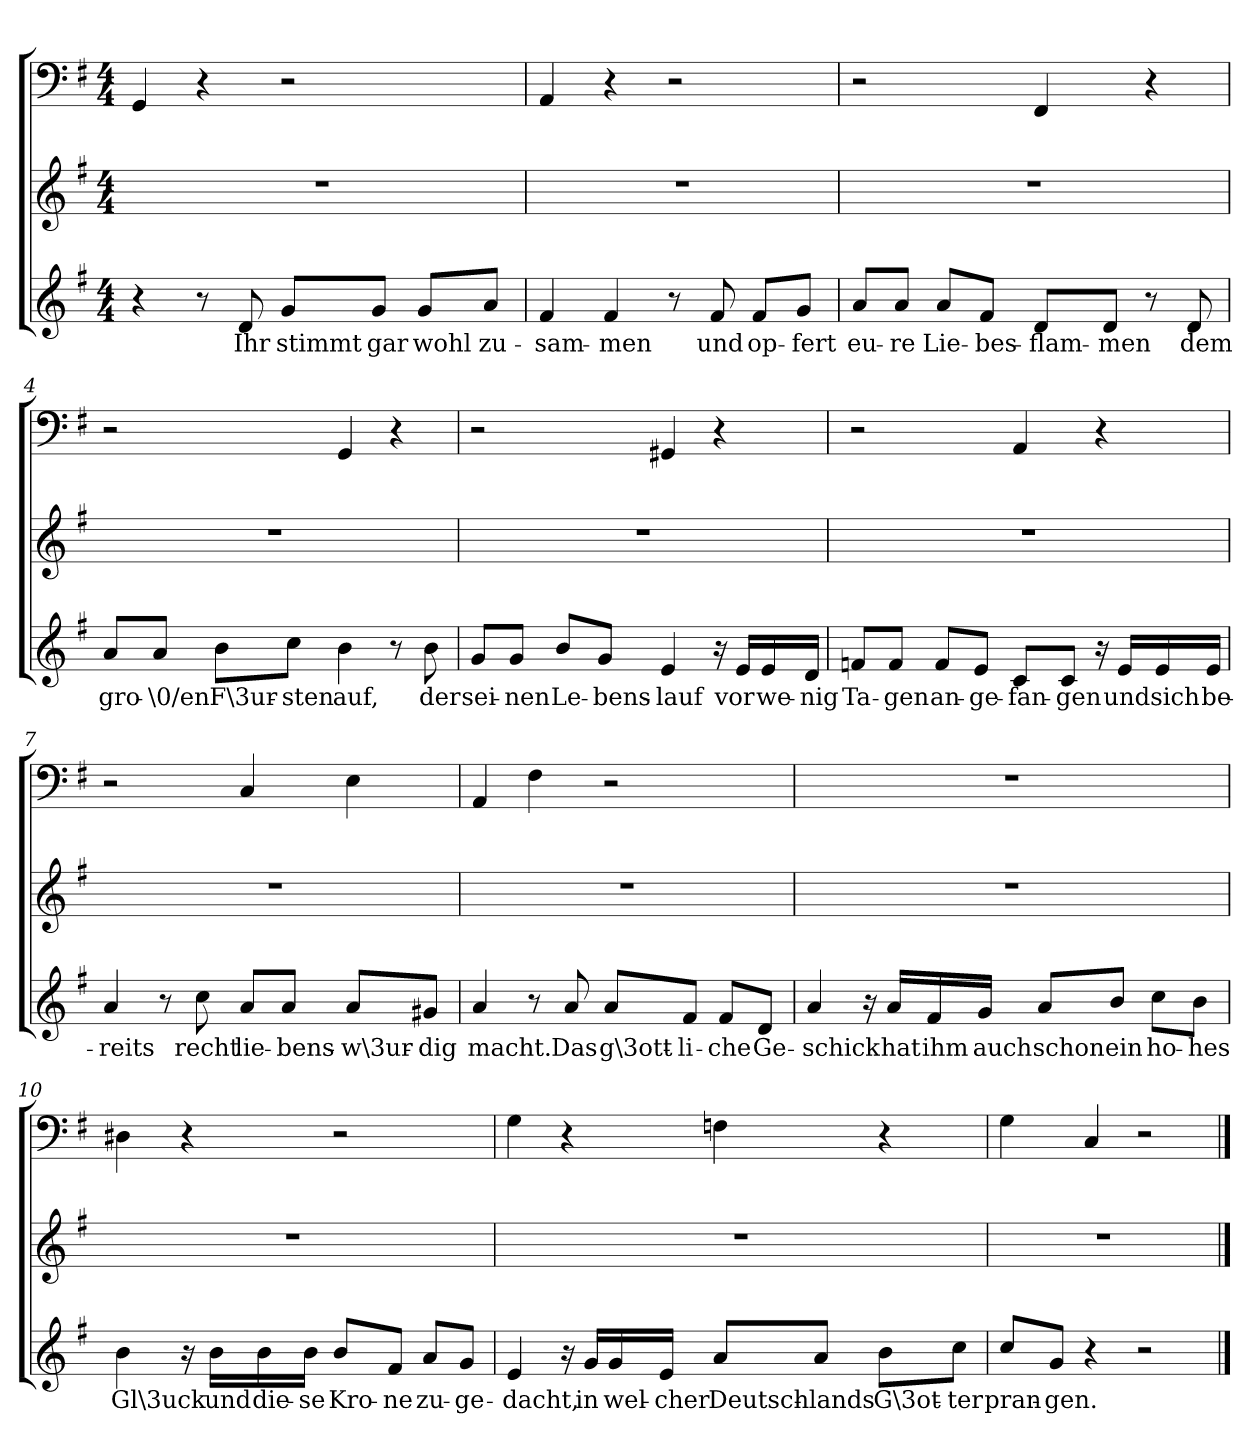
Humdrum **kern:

**kern	**text	**kern	**kern
*part3	*part3	*part2	*part1
*staff3	*staff3	*staff2	*staff1
*clefG2	*	*clefG2	*clefF4
*k[f#]	*	*k[f#]	*k[f#]
*G:	*	*G:	*G:
*M4/4	*	*M4/4	*M4/4
=1	=1	=1	=1
4r	.	1r	4GG/
8r	.	.	4r
8d/	Ihr	.	.
8g/L	stimmt	.	2r
8g/J	gar	.	.
8g/L	wohl	.	.
8a/J	zu-	.	.
=2	=2	=2	=2
4f#/	-sam-	1r	4AA/
4f#/	-men	.	4r
8r	.	.	2r
8f#/	und	.	.
8f#/L	op-	.	.
8g/J	-fert	.	.
=3	=3	=3	=3
8a/L	eu-	1r	2r
8a/J	-re	.	.
8a/L	Lie-	.	.
8f#/J	-bes-	.	.
8d/L	-flam-	.	4FF#/
8d/J	-men	.	.
8r	.	.	4r
8d/	dem	.	.
=4	=4	=4	=4
8a/L	gro-	1r	2r
8a/J	-\0/en	.	.
8b\L	F\3ur-	.	.
8cc\J	-sten	.	.
4b\	auf,	.	4GG/
8r	.	.	4r
8b\	der	.	.
=5	=5	=5	=5
8g/L	sei-	1r	2r
8g/J	-nen	.	.
8b/L	Le-	.	.
8g/J	-bens-	.	.
4e/	-lauf	.	4GG#X/
16r	.	.	4r
16e/LL	vor	.	.
16e/	we-	.	.
16d/JJ	-nig	.	.
=6	=6	=6	=6
8fn/L	Ta-	1r	2r
8f/J	-gen	.	.
8f/L	an-	.	.
8e/J	-ge-	.	.
8c/L	-fan-	.	4AA/
8c/J	-gen	.	.
16r	.	.	4r
16e/LL	und	.	.
16e/	sich	.	.
16e/JJ	be-	.	.
=7	=7	=7	=7
4a/	-reits	1r	2r
8r	.	.	.
8cc\	recht	.	.
8a/L	lie-	.	4C/
8a/J	-bens-	.	.
8a/L	-w\3ur-	.	4E\
8g#X/J	-dig	.	.
=8	=8	=8	=8
4a/	macht.	1r	4AA/
8r	.	.	4F#\
8a/	Das	.	.
8a/L	g\3ott-	.	2r
8f#/J	-li-	.	.
8f#/L	-che	.	.
8d/J	Ge-	.	.
=9	=9	=9	=9
4a/	-schick	1r	1r
16r	.	.	.
16a/LL	hat	.	.
16f#/	ihm	.	.
16g/JJ	auch	.	.
8a/L	schon	.	.
8b/J	ein	.	.
8cc\L	ho-	.	.
8b\J	-hes	.	.
=10	=10	=10	=10
4b\	Gl\3uck	1r	4D#X\
16r	.	.	4r
16b\LL	und	.	.
16b\	die-	.	.
16b\JJ	-se	.	.
8b/L	Kro-	.	2r
8f#/J	-ne	.	.
8a/L	zu-	.	.
8g/J	-ge-	.	.
=11	=11	=11	=11
4e/	-dacht,	1r	4G\
16r	.	.	4r
16g/LL	in	.	.
16g/	wel-	.	.
16e/JJ	-cher	.	.
8a/L	Deutsch-	.	4Fn\
8a/J	-lands	.	.
8b\L	G\3ot-	.	4r
8cc\J	-ter	.	.
=12	=12	=12	=12
8cc/L	pran-	1r	4G\
8g/J	-gen.	.	.
4r	.	.	4C/
2r	.	.	2r
==	==	==	==
*-	*-	*-	*-
